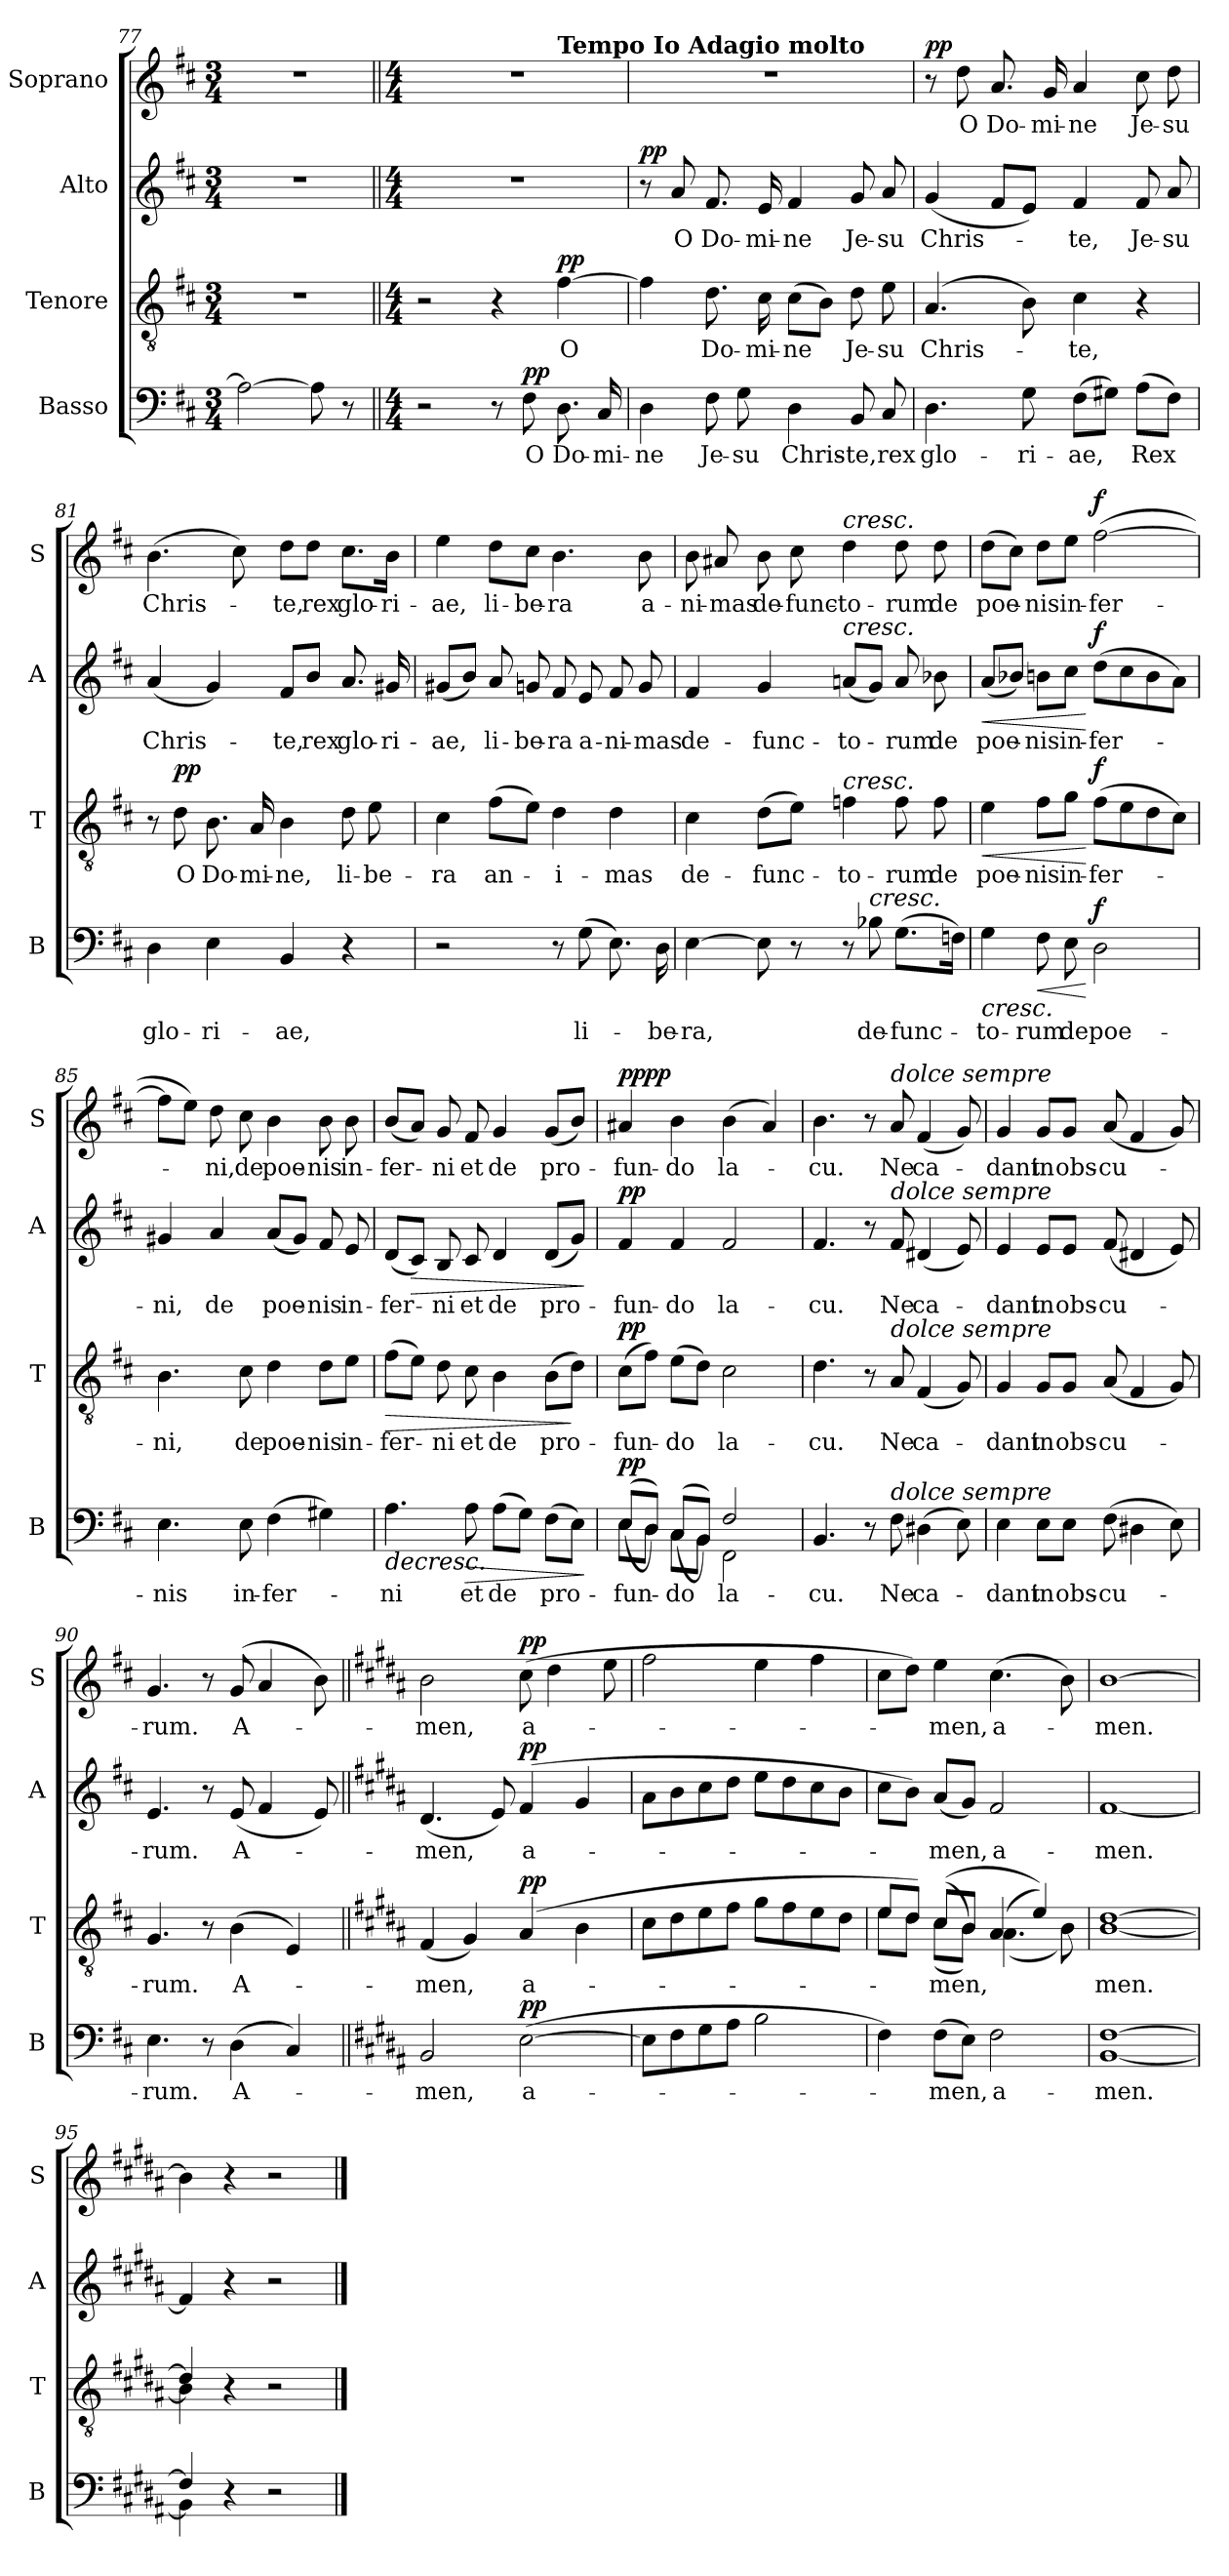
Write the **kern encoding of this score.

**kern	**text	**dynam	**kern	**text	**dynam	**kern	**text	**dynam	**kern	**text	**dynam
*part4	*part4	*part4	*part3	*part3	*part3	*part2	*part2	*part2	*part1	*part1	*part1
*staff4	*staff4	*staff4	*staff3	*staff3	*staff3	*staff2	*staff2	*staff2	*staff1	*staff1	*staff1
*I"Basso	*	*	*I"Tenore	*	*	*I"Alto	*	*	*I"Soprano	*	*
*I'B	*	*	*I'T	*	*	*I'A	*	*	*I'S	*	*
!!LO:PB:g=z
*clefF4	*	*	*clefGv2	*	*	*clefG2	*	*	*clefG2	*	*
*k[f#c#]	*	*	*k[f#c#]	*	*	*k[f#c#]	*	*	*k[f#c#]	*	*
*b:	*	*	*b:	*	*	*b:	*	*	*b:	*	*
*M3/4	*	*	*M3/4	*	*	*M3/4	*	*	*M3/4	*	*
=77	=77	=77	=77	=77	=77	=77	=77	=77	=77	=77	=77
2A\_	.	.	2.r	.	.	2.r	.	.	2.r	.	.
8A\]	.	.	.	.	.	.	.	.	.	.	.
8r	.	.	.	.	.	.	.	.	.	.	.
=78||	=78||	=78||	=78||	=78||	=78||	=78||	=78||	=78||	=78||	=78||	=78||
*M4/4	*	*	*M4/4	*	*	*M4/4	*	*	*M4/4	*	*
*	*	*	*	*	*	*	*	*	*^	*	*
2r	.	.	2r	.	.	1r	.	.	1r	2.ryy	.	.
8r	.	.	4r	.	.	.	.	.	.	.	.	.
!	!LO:LY:b	!LO:DY:a	!	!	!	!	!	!	!	!	!	!
8F#\	O	pp	.	.	.	.	.	.	.	.	.	.
*	*	*	*	*	*	*	*	*	*MM48	*	*	*
!	!	!	!	!	!	!	!	!	!	!LO:TX:a:B:t=Tempo Io Adagio molto	!	!
!	!LO:LY:b	!	!	!LO:LY:b	!LO:DY:a	!	!	!	!	!	!	!
8.D\	Do-	.	[4f#\	O	pp	.	.	.	.	4ryy	.	.
!	!LO:LY:b	!	!	!	!	!	!	!	!	!	!	!
16C#/	-mi-	.	.	.	.	.	.	.	.	.	.	.
=79	=79	=79	=79	=79	=79	=79	=79	=79	=79	=79	=79	=79
!	!LO:LY:b	!	!	!	!	!	!	!LO:DY:a	!	!	!	!
*	*	*	*	*	*	*	*	*	*v	*v	*	*
4D\	-ne	.	4f#\]	.	.	8r	.	pp	1r	.	.
!	!	!	!	!	!	!	!LO:LY:b	!	!	!	!
.	.	.	.	.	.	8a/	O	.	.	.	.
!	!LO:LY:b	!	!	!LO:LY:b	!	!	!LO:LY:b	!	!	!	!
8F#\	Je-	.	8.d\	Do-	.	8.f#/	Do-	.	.	.	.
!	!LO:LY:b	!	!	!	!	!	!	!	!	!	!
8G\	-su	.	.	.	.	.	.	.	.	.	.
!	!	!	!	!LO:LY:b	!	!	!LO:LY:b	!	!	!	!
.	.	.	16c#\	-mi-	.	16e/	-mi-	.	.	.	.
!	!LO:LY:b	!	!	!LO:LY:b	!	!	!LO:LY:b	!	!	!	!
4D\	Chris-	.	(>8c#\L	-ne	.	4f#/	-ne	.	.	.	.
.	.	.	8B\J)	.	.	.	.	.	.	.	.
!	!LO:LY:b	!	!	!LO:LY:b	!	!	!LO:LY:b	!	!	!	!
8BB/	-te,	.	8d\	Je-	.	8g/	Je-	.	.	.	.
!	!LO:LY:b	!	!	!LO:LY:b	!	!	!LO:LY:b	!	!	!	!
8C#/	rex	.	8e\	-su	.	8a/	-su	.	.	.	.
=80	=80	=80	=80	=80	=80	=80	=80	=80	=80	=80	=80
!	!LO:LY:b	!	!	!LO:LY:b	!	!	!LO:LY:b	!	!	!	!LO:DY:a
4.D\	glo-	.	(>4.A/	Chris-	.	(<4g/	Chris-	.	8r	.	pp
!	!	!	!	!	!	!	!	!	!	!LO:LY:b	!
.	.	.	.	.	.	.	.	.	8dd\	O	.
!	!	!	!	!	!	!	!	!	!	!LO:LY:b	!
.	.	.	.	.	.	8f#/L	.	.	8.a/	Do-	.
!	!LO:LY:b	!	!	!	!	!	!	!	!	!	!
8G\	-ri-	.	8B\)	.	.	8e/J)	.	.	.	.	.
!	!	!	!	!	!	!	!	!	!	!LO:LY:b	!
.	.	.	.	.	.	.	.	.	16g/	-mi-	.
!	!LO:LY:b	!	!	!LO:LY:b	!	!	!LO:LY:b	!	!	!LO:LY:b	!
(>8F#\L	-ae,	.	4c#\	-te,	.	4f#/	-te,	.	4a/	-ne	.
8G#X\J)	.	.	.	.	.	.	.	.	.	.	.
!	!LO:LY:b	!	!	!	!	!	!LO:LY:b	!	!	!LO:LY:b	!
(>8A\L	Rex	.	4r	.	.	8f#/	Je-	.	8cc#\	Je-	.
!	!	!	!	!	!	!	!LO:LY:b	!	!	!LO:LY:b	!
8F#\J)	.	.	.	.	.	8a/	-su	.	8dd\	-su	.
=81	=81	=81	=81	=81	=81	=81	=81	=81	=81	=81	=81
!	!LO:LY:b	!	!	!	!	!	!LO:LY:b	!	!	!LO:LY:b	!
4D\	glo-	.	8r	.	.	(<4a/	Chris-	.	(>4.b\	Chris-	.
!	!	!	!	!LO:LY:b	!LO:DY:a	!	!	!	!	!	!
.	.	.	8d\	O	pp	.	.	.	.	.	.
!	!LO:LY:b	!	!	!LO:LY:b	!	!	!	!	!	!	!
4E\	-ri-	.	8.B\	Do-	.	4g/)	.	.	.	.	.
.	.	.	.	.	.	.	.	.	8cc#\)	.	.
!	!	!	!	!LO:LY:b	!	!	!	!	!	!	!
.	.	.	16A/	-mi-	.	.	.	.	.	.	.
!	!LO:LY:b	!	!	!LO:LY:b	!	!	!LO:LY:b	!	!	!LO:LY:b	!
4BB/	-ae,	.	4B\	-ne,	.	8f#/L	-te,	.	8dd\L	-te,	.
!	!	!	!	!	!	!	!LO:LY:b	!	!	!LO:LY:b	!
.	.	.	.	.	.	8b/J	rex	.	8dd\J	rex	.
!	!	!	!	!LO:LY:b	!	!	!LO:LY:b	!	!	!LO:LY:b	!
4r	.	.	8d\	li-	.	8.a/	glo-	.	8.cc#\L	glo-	.
!	!	!	!	!LO:LY:b	!	!	!	!	!	!	!
.	.	.	8e\	-be-	.	.	.	.	.	.	.
!	!	!	!	!	!	!	!LO:LY:b	!	!	!LO:LY:b	!
.	.	.	.	.	.	16g#X/	-ri-	.	16b\Jk	-ri-	.
!!LO:LB:g=z
=82	=82	=82	=82	=82	=82	=82	=82	=82	=82	=82	=82
!	!	!	!	!LO:LY:b	!	!	!LO:LY:b	!	!	!LO:LY:b	!
2r	.	.	4c#\	-ra	.	(<8g#X/L	-ae,	.	4ee\	-ae,	.
.	.	.	.	.	.	8b/J)	.	.	.	.	.
!	!	!	!	!LO:LY:b	!	!	!LO:LY:b	!	!	!LO:LY:b	!
.	.	.	(>8f#\L	an-	.	8a/	li-	.	8dd\L	li-	.
!	!	!	!	!	!	!	!LO:LY:b	!	!	!LO:LY:b	!
.	.	.	8e\J)	.	.	8gn/	-be-	.	8cc#\J	-be-	.
!	!	!	!	!LO:LY:b	!	!	!LO:LY:b	!	!	!LO:LY:b	!
8r	.	.	4d\	-i-	.	8f#/	-ra	.	4.b\	-ra	.
!	!LO:LY:b	!	!	!	!	!	!LO:LY:b	!	!	!	!
(>8G\	li-	.	.	.	.	8e/	a-	.	.	.	.
!	!	!	!	!LO:LY:b	!	!	!LO:LY:b	!	!	!	!
8.E\)	.	.	4d\	-mas	.	8f#/	-ni-	.	.	.	.
!	!	!	!	!	!	!	!LO:LY:b	!	!	!LO:LY:b	!
.	.	.	.	.	.	8g/	-mas	.	8b\	a-	.
!	!LO:LY:b	!	!	!	!	!	!	!	!	!	!
16D\	-be-	.	.	.	.	.	.	.	.	.	.
=83	=83	=83	=83	=83	=83	=83	=83	=83	=83	=83	=83
!	!LO:LY:b	!	!	!LO:LY:b	!	!	!LO:LY:b	!	!	!LO:LY:b	!
[4E\	-ra,	.	4c#\	de-	.	4f#/	de-	.	8b\	-ni-	.
!	!	!	!	!	!	!	!	!	!	!LO:LY:b	!
.	.	.	.	.	.	.	.	.	8a#X/	-mas	.
!	!	!	!	!LO:LY:b	!	!	!LO:LY:b	!	!	!LO:LY:b	!
8E\]	.	.	(>8d\L	-func-	.	4g/	-func-	.	8b\	de-	.
!	!	!	!	!	!	!	!	!	!	!LO:LY:b	!
8r	.	.	8e\J)	.	.	.	.	.	8cc#\	-func-	.
!	!	!	!	!	!	!	!	!	!LO:TX:a:i:t=cresc.	!	!
!	!	!	!	!	!	!LO:TX:a:i:t=cresc.	!	!	!	!	!
!	!	!	!LO:TX:a:i:t=cresc.	!	!	!	!	!	!	!	!
!	!	!	!	!LO:LY:b	!	!	!LO:LY:b	!	!	!LO:LY:b	!
8r	.	.	4fn\	-to-	.	(<8an/L	-to-	.	4dd\	-to-	.
!LO:TX:a:i:t=cresc.	!	!	!	!	!	!	!	!	!	!	!
!	!LO:LY:b	!	!	!	!	!	!	!	!	!	!
8B-X\	de-	.	.	.	.	8g/J)	.	.	.	.	.
!	!LO:LY:b	!	!	!LO:LY:b	!	!	!LO:LY:b	!	!	!LO:LY:b	!
(>8.G\L	-func-	.	8f\	-rum	.	8a/	-rum	.	8dd\	-rum	.
!	!	!	!	!LO:LY:b	!	!	!LO:LY:b	!	!	!LO:LY:b	!
.	.	.	8f\	de	.	8b-X\	de	.	8dd\	de	.
16Fn\Jk)	.	.	.	.	.	.	.	.	.	.	.
=84	=84	=84	=84	=84	=84	=84	=84	=84	=84	=84	=84
!	!LO:LY:b	!LO:HP:b	!	!LO:LY:b	!LO:HP:b	!	!LO:LY:b	!LO:HP:b	!	!LO:LY:b	!
4G\	-to-	<	4e\	poe-	<	(<8a/L	poe-	<	(>8dd\L	poe-	.
.	.	.	.	.	.	8b-X/J)	.	.	8cc#\J)	.	.
!	!LO:LY:b	!LO:HP:b	!	!LO:LY:b	!	!	!LO:LY:b	!	!	!LO:LY:b	!
8F#\	-rum	<	8f#\L	-nis	.	8bn\L	-nis	.	8dd\L	-nis	.
!	!LO:LY:b	!	!	!LO:LY:b	!	!	!LO:LY:b	!	!	!LO:LY:b	!
8E\	de	.	8g\J	in-	.	8cc#\J	in-	.	8ee\J	in-	.
!	!LO:LY:b	!LO:DY:n=1:a	!	!LO:LY:b	!LO:DY:n=1:a	!	!LO:LY:b	!LO:DY:n=1:a	!	!LO:LY:b	!LO:DY:a
2D\	poe-	[ f	(>8f#\L	-fer-	[ f	(>8dd\L	-fer-	[ f	(>[2ff#\	-fer-	f
.	.	.	8e\	.	.	8cc#\	.	.	.	.	.
.	.	.	8d\	.	.	8b\	.	.	.	.	.
.	.	.	8c#\J)	.	.	8a\J)	.	.	.	.	.
.	.	[	.	.	.	.	.	.	.	.	.
=85	=85	=85	=85	=85	=85	=85	=85	=85	=85	=85	=85
!	!LO:LY:b	!	!	!LO:LY:b	!	!	!LO:LY:b	!	!	!	!
4.E\	-nis	.	4.B\	-ni,	.	4g#X/	-ni,	.	8ff#\L]	.	.
.	.	.	.	.	.	.	.	.	8ee\J)	.	.
!	!	!	!	!	!	!	!LO:LY:b	!	!	!LO:LY:b	!
.	.	.	.	.	.	4a/	de	.	8dd\	-ni,	.
!	!LO:LY:b	!	!	!LO:LY:b	!	!	!	!	!	!LO:LY:b	!
8E\	in-	.	8c#\	de	.	.	.	.	8cc#\	de	.
!	!LO:LY:b	!	!	!LO:LY:b	!	!	!LO:LY:b	!	!	!LO:LY:b	!
(>4F#\	-fer-	.	4d\	poe-	.	(<8a/L	poe-	.	4b\	poe-	.
.	.	.	.	.	.	8g#/J)	.	.	.	.	.
!	!	!	!	!LO:LY:b	!	!	!LO:LY:b	!	!	!LO:LY:b	!
4G#X\)	.	.	8d\L	-nis	.	8f#/	-nis	.	8b\	-nis	.
!	!	!	!	!LO:LY:b	!	!	!LO:LY:b	!	!	!LO:LY:b	!
.	.	.	8e\J	in-	.	8e/	in-	.	8b\	in-	.
!!LO:PB:g=z
=86	=86	=86	=86	=86	=86	=86	=86	=86	=86	=86	=86
!	!LO:LY:b	!LO:HP:b	!	!LO:LY:b	!LO:HP:b	!	!LO:LY:b	!	!	!LO:LY:b	!
4.A\	-ni	>	(>8f#\L	-fer-	>	(<8d/L	-fer-	.	(<8b/L	-fer-	.
!	!	!	!	!	!	!	!	!LO:HP:b	!	!	!
.	.	.	8e\J)	.	.	8c#/J)	.	>	8a/J)	.	.
!	!	!	!	!LO:LY:b	!	!	!LO:LY:b	!	!	!LO:LY:b	!
.	.	.	8d\	-ni	.	8B/	-ni	.	8g/	-ni	.
!	!LO:LY:b	!LO:HP:b	!	!LO:LY:b	!	!	!LO:LY:b	!	!	!LO:LY:b	!
8A\	et	>	8c#\	et	.	8c#/	et	.	8f#/	et	.
!	!LO:LY:b	!	!	!LO:LY:b	!	!	!LO:LY:b	!	!	!LO:LY:b	!
(>8A\L	de	.	4B\	de	.	4d/	de	.	4g/	de	.
8G\J)	.	.	.	.	.	.	.	.	.	.	.
!	!LO:LY:b	!	!	!LO:LY:b	!	!	!LO:LY:b	!	!	!LO:LY:b	!
(>8F#\L	pro-	.	(>8B\L	pro-	.	(<8d/L	pro-	.	(<8g/L	pro-	.
8E\J)	.	.	8d\J)	.	]	8g/J)	.	.	8b/J)	.	.
.	.	] ]	.	.	.	.	.	]	.	.	.
=87	=87	=87	=87	=87	=87	=87	=87	=87	=87	=87	=87
!	!LO:LY:b	!LO:DY:a	!	!LO:LY:b	!LO:DY:a	!	!LO:LY:b	!LO:DY:a	!	!LO:LY:b	!LO:DY:a
*^	*	*	*	*	*	*	*	*	*	*	*
!	!	!	!	!	!	!	!	!	!	!	!	!LO:DY:n=1:a
(>(<8E/L	8E\L	-fun-	pp	(>8c#\L	-fun-	pp	4f#/	-fun-	pp	4a#X/	-fun-	pp pp
8D/J))	8D\J	.	.	8f#\J)	.	.	.	.	.	.	.	.
!	!	!LO:LY:b	!	!	!LO:LY:b	!	!	!LO:LY:b	!	!	!LO:LY:b	!
(>(<8C#/L	8C#\L	-do	.	(>8e\L	-do	.	4f#/	-do	.	4b\	-do	.
8BB/J))	8BB\J	.	.	8d\J)	.	.	.	.	.	.	.	.
!	!	!LO:LY:b	!	!	!LO:LY:b	!	!	!LO:LY:b	!	!	!LO:LY:b	!
2F#/	2FF#\	la-	.	2c#\	la-	.	2f#/	la-	.	(>4b\	la-	.
.	.	.	.	.	.	.	.	.	.	4a#/)	.	.
*v	*v	*	*	*	*	*	*	*	*	*	*	*
=88	=88	=88	=88	=88	=88	=88	=88	=88	=88	=88	=88
!	!LO:LY:b	!	!	!LO:LY:b	!	!	!LO:LY:b	!	!	!LO:LY:b	!
4.BB/	-cu.	.	4.d\	-cu.	.	4.f#/	-cu.	.	4.b\	-cu.	.
8r	.	.	8r	.	.	8r	.	.	8r	.	.
!	!	!	!	!	!	!	!	!	!LO:TX:a:i:t=dolce sempre	!	!
!	!	!	!	!	!	!LO:TX:a:i:t=dolce sempre	!	!	!	!	!
!	!	!	!LO:TX:a:i:t=dolce sempre	!	!	!	!	!	!	!	!
!LO:TX:a:i:t=dolce sempre	!	!	!	!	!	!	!	!	!	!	!
!	!LO:LY:b	!	!	!LO:LY:b	!	!	!LO:LY:b	!	!	!LO:LY:b	!
8F#\	Ne	.	8A/	Ne	.	8f#/	Ne	.	8a/	Ne	.
!	!LO:LY:b	!	!	!LO:LY:b	!	!	!LO:LY:b	!	!	!LO:LY:b	!
(>4D#X\	ca-	.	(<4F#/	ca-	.	(<4d#X/	ca-	.	(<4f#/	ca-	.
8E\)	.	.	8G/)	.	.	8e/)	.	.	8g/)	.	.
=89	=89	=89	=89	=89	=89	=89	=89	=89	=89	=89	=89
!	!LO:LY:b	!	!	!LO:LY:b	!	!	!LO:LY:b	!	!	!LO:LY:b	!
4E\	-dant	.	4G/	-dant	.	4e/	-dant	.	4g/	-dant	.
!	!LO:LY:b	!	!	!LO:LY:b	!	!	!LO:LY:b	!	!	!LO:LY:b	!
8E\L	in	.	8G/L	in	.	8e/L	in	.	8g/L	in	.
!	!LO:LY:b	!	!	!LO:LY:b	!	!	!LO:LY:b	!	!	!LO:LY:b	!
8E\J	obs-	.	8G/J	obs-	.	8e/J	obs-	.	8g/J	obs-	.
!	!LO:LY:b	!	!	!LO:LY:b	!	!	!LO:LY:b	!	!	!LO:LY:b	!
(>8F#\	-cu-	.	(<8A/	-cu-	.	(<8f#/	-cu-	.	(<8a/	-cu-	.
4D#X\	.	.	4F#/	.	.	4d#X/	.	.	4f#/	.	.
8E\)	.	.	8G/)	.	.	8e/)	.	.	8g/)	.	.
=90	=90	=90	=90	=90	=90	=90	=90	=90	=90	=90	=90
!	!LO:LY:b	!	!	!LO:LY:b	!	!	!LO:LY:b	!	!	!LO:LY:b	!
4.E\	-rum.	.	4.G/	-rum.	.	4.e/	-rum.	.	4.g/	-rum.	.
8r	.	.	8r	.	.	8r	.	.	8r	.	.
!	!LO:LY:b	!	!	!LO:LY:b	!	!	!LO:LY:b	!	!	!LO:LY:b	!
(>4D\	A-	.	(>4B\	A-	.	(<8e/	A-	.	(>8g/	A-	.
.	.	.	.	.	.	4f#/	.	.	4a/	.	.
4C#/)	.	.	4E/)	.	.	.	.	.	.	.	.
.	.	.	.	.	.	8e/)	.	.	8b\)	.	.
!!LO:LB:g=z
=91||	=91||	=91||	=91||	=91||	=91||	=91||	=91||	=91||	=91||	=91||	=91||
*k[f#c#g#d#a#]	*	*	*k[f#c#g#d#a#]	*	*	*k[f#c#g#d#a#]	*	*	*k[f#c#g#d#a#]	*	*
*B:	*	*	*B:	*	*	*B:	*	*	*B:	*	*
!	!LO:LY:b	!	!	!LO:LY:b	!	!	!LO:LY:b	!	!	!LO:LY:b	!
2BB/	-men,	.	(<4F#/	-men,	.	(<4.d#/	-men,	.	2b\	-men,	.
.	.	.	4G#/)	.	.	.	.	.	.	.	.
.	.	.	.	.	.	8e/)	.	.	.	.	.
!	!LO:LY:b	!LO:DY:a	!	!LO:LY:b	!LO:DY:a	!	!LO:LY:b	!LO:DY:a	!	!LO:LY:b	!LO:DY:a
(>[2E\	a-	pp	(>4A#/	a-	pp	(>4f#/	a-	pp	(>8cc#\	a-	pp
.	.	.	.	.	.	.	.	.	4dd#\	.	.
.	.	.	4B\	.	.	4g#/	.	.	.	.	.
.	.	.	.	.	.	.	.	.	8ee\	.	.
=92	=92	=92	=92	=92	=92	=92	=92	=92	=92	=92	=92
8E\L]	.	.	8c#\L	.	.	8a#\L	.	.	2ff#\	.	.
8F#\	.	.	8d#\	.	.	8b\	.	.	.	.	.
8G#\	.	.	8e\	.	.	8cc#\	.	.	.	.	.
8A#\J	.	.	8f#\J	.	.	8dd#\J	.	.	.	.	.
2B\	.	.	8g#\L	.	.	8ee\L	.	.	4ee\	.	.
.	.	.	8f#\	.	.	8dd#\	.	.	.	.	.
.	.	.	8e\	.	.	8cc#\	.	.	4ff#\	.	.
.	.	.	8d#\J	.	.	8b\J	.	.	.	.	.
=93	=93	=93	=93	=93	=93	=93	=93	=93	=93	=93	=93
*	*	*	*^	*	*	*	*	*	*	*	*
4F#\)	.	.	8e/L	8e\L	.	.	8cc#\L	.	.	8cc#\L	.	.
.	.	.	8d#/J)	8d#\J	.	.	8b\J)	.	.	8dd#\J)	.	.
!	!LO:LY:b	!	!	!	!LO:LY:b	!	!	!LO:LY:b	!	!	!LO:LY:b	!
(>8F#\L	-men,	.	(>(>8c#/L	(<8c#\L	-men,	.	(<8a#/L	-men,	.	4ee\	-men,	.
8E\J)	.	.	8B/J	8B\J))	.	.	8g#/J)	.	.	.	.	.
!	!LO:LY:b	!	!	!	!	!	!	!LO:LY:b	!	!	!LO:LY:b	!
2F#\	a-	.	(>4A#/	(<4.A#\	.	.	2f#/	a-	.	(>4.cc#\	a-	.
.	.	.	4e/))	.	.	.	.	.	.	.	.	.
.	.	.	.	8B\)	.	.	.	.	.	8b\)	.	.
=94	=94	=94	=94	=94	=94	=94	=94	=94	=94	=94	=94	=94
!	!LO:LY:b	!	!	!	!	!	!	!	!	!	!	!
*^	*	*	*	*	*	*	*	*	*	*	*	*
!	!	!LO:LY:b	!	!	!	!LO:LY:b	!	!	!	!	!	!	!
!	!	!	!	!	!	!LO:LY:b	!	!	!LO:LY:b	!	!	!LO:LY:b	!
[1F#	[1BB	men.	.	[1d#	[1B	men.	.	[1f#	-men.	.	[1b	-men.	.
=95	=95	=95	=95	=95	=95	=95	=95	=95	=95	=95	=95	=95	=95
4F#/]	4BB\]	.	.	4d#/]	4B\]	.	.	4f#/]	.	.	4b\]	.	.
4r	2.ryy	.	.	4r	2.ryy	.	.	4r	.	.	4r	.	.
2r	.	.	.	2r	.	.	.	2r	.	.	2r	.	.
*v	*v	*	*	*	*	*	*	*	*	*	*	*	*
*	*	*	*v	*v	*	*	*	*	*	*	*	*
==	==	==	==	==	==	==	==	==	==	==	==
*-	*-	*-	*-	*-	*-	*-	*-	*-	*-	*-	*-
